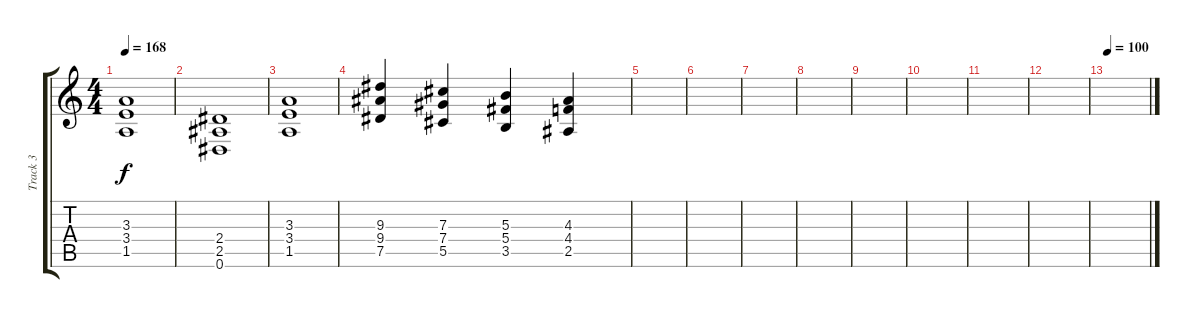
\track ("Track 3" "Track 3") {instrument distortionguitar}
\staff {score tabs}
\tuning (Eb4 Bb3 Gb3 Db3 Ab2 Eb2) {hide}
\ts (4 4)
\tempo 168
\clef g2
\ks c
(3.3 3.4 1.5).1{dy f} |
(2.4 2.5 0.6).1 |
(3.3 3.4 1.5).1 |
(9.3 9.4 7.5).4 (7.3 7.4 5.5).4 (5.3 5.4 3.5).4 (4.3 4.4 2.5).4 |
|
|
|
|
|
|
|
|
\tempo 100
